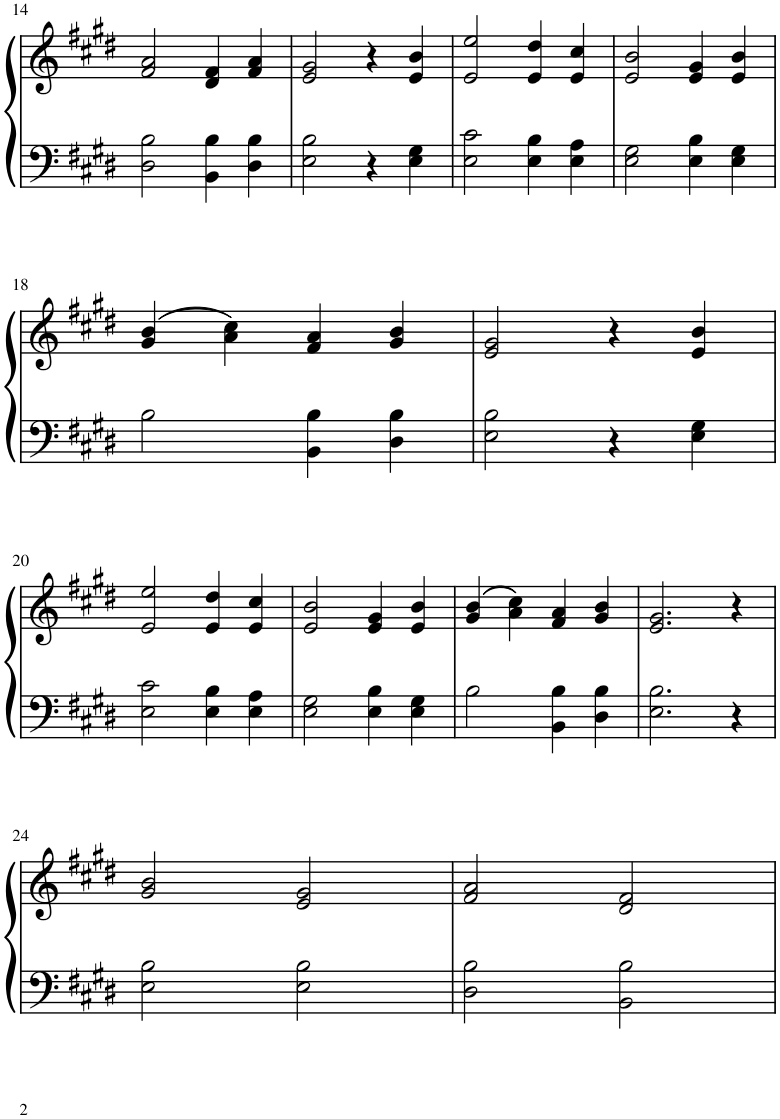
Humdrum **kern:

**kern	**kern
*part1	*part1
*staff2	*staff1
*I"Piano	*
*I'Pno.	*
!!LO:PB:g=z
*clefF4	*clefG2
*k[f#c#g#d#]	*k[f#c#g#d#]
*M4/4	*M4/4
=14	=14
2D#\ 2B\	2f#/ 2a/
4BB\ 4B\	4d#/ 4f#/
4D#\ 4B\	4f#/ 4a/
=15	=15
2E\ 2B\	2e/ 2g#/
4r	4r
4E\ 4G#\	4e/ 4b/
=16	=16
2E\ 2c#\	2e/ 2ee/
4E\ 4B\	4e/ 4dd#/
4E\ 4A\	4e/ 4cc#/
=17	=17
2E\ 2G#\	2e/ 2b/
4E\ 4B\	4e/ 4g#/
4E\ 4G#\	4e/ 4b/
!!LO:LB:g=z
=18	=18
2B\	(4g#/ 4b/
.	4a\ 4cc#\)
4BB\ 4B\	4f#/ 4a/
4D#\ 4B\	4g#/ 4b/
=19	=19
2E\ 2B\	2e/ 2g#/
4r	4r
4E\ 4G#\	4e/ 4b/
!!LO:LB:g=z
=20	=20
2E\ 2c#\	2e/ 2ee/
4E\ 4B\	4e/ 4dd#/
4E\ 4A\	4e/ 4cc#/
=21	=21
2E\ 2G#\	2e/ 2b/
4E\ 4B\	4e/ 4g#/
4E\ 4G#\	4e/ 4b/
=22	=22
2B\	(4g#/ 4b/
.	4a\ 4cc#\)
4BB\ 4B\	4f#/ 4a/
4D#\ 4B\	4g#/ 4b/
=23	=23
2.E\ 2.B\	2.e/ 2.g#/
4r	4r
!!LO:LB:g=z
=24	=24
2E\ 2B\	2g#/ 2b/
2E\ 2B\	2e/ 2g#/
=25	=25
2D#\ 2B\	2f#/ 2a/
2BB\ 2B\	2d#/ 2f#/
=	=
*-	*-
